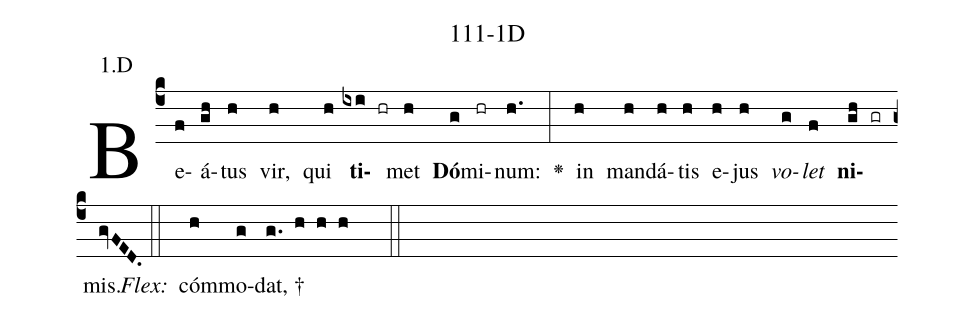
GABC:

name: 111-1D;
annotation: 1.D;
%%
(c4)Be(f)á(gh)tus(h) vir,(h) qui(h) <b>ti</b>(ixi hr)met(h) <b>Dó</b>(g)mi(hr)num:(h.) <v>\greheightstar</v>(:) in(h) man(h)dá(h)tis(h) e(h)jus(h) <i>vo</i>(g)<i>let</i>(f) <b>ni</b>(gh gr)mis.(gvFED.) (::)
<i>Flex:</i>()  cóm(h)mo(g)dat, †(g. h h h  ::)

%E(h) u(h) o(g) u(f) a(gh) e.(gvFED.) (::)
